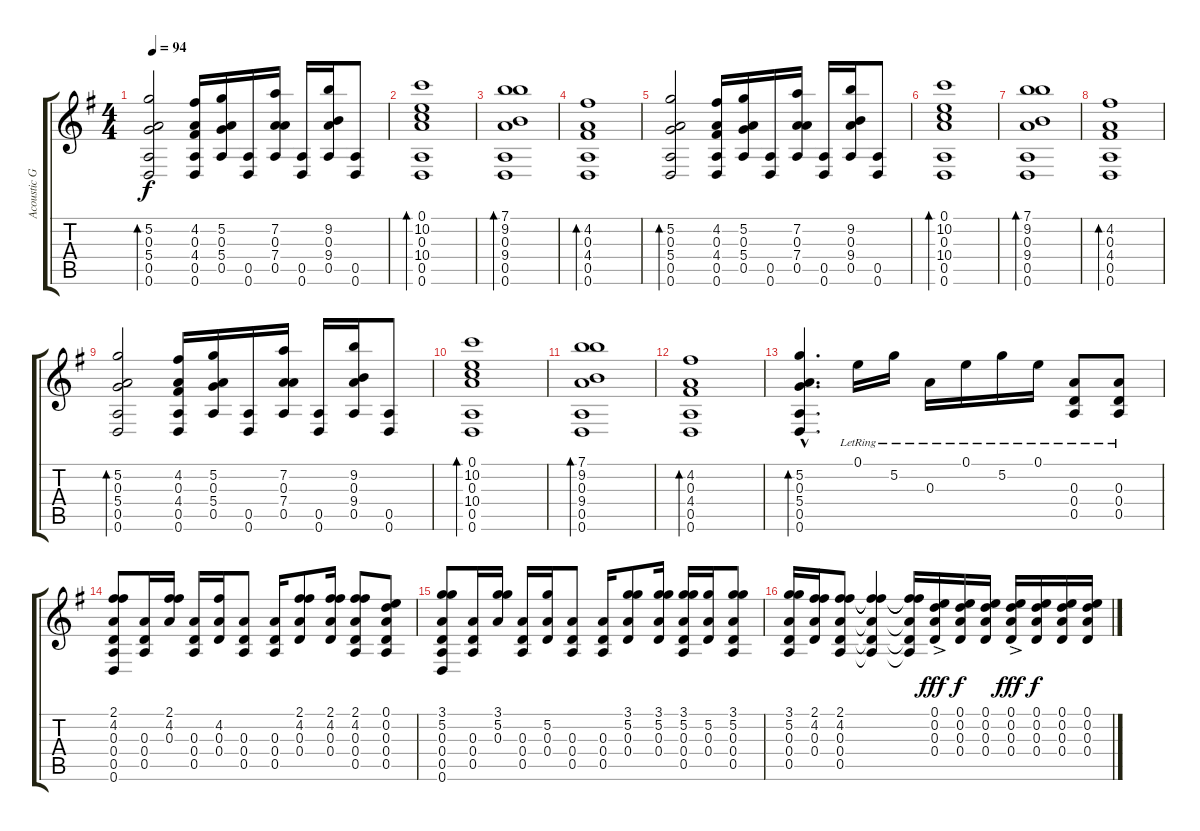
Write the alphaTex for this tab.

\track ("Acoustic Guitar" "Acoustic G") {instrument acousticguitarsteel}
\staff {score tabs}
\tuning (E4 D4 A3 D3 A2 D2) {hide}
\ts (4 4)
\tempo 94
\clef g2
\ks g
(5.2 0.3 5.4 0.5 0.6).2{bd 240 dy f} (4.2 0.3 4.4 0.5 0.6).16 (5.2 0.3 5.4 0.5).16 (0.5 0.6).16 (7.2 0.3 7.4 0.5).16 (0.5 0.6).16 (9.2 0.3 9.4 0.5).16 (0.5 0.6).8 |
(0.1 10.2 0.3 10.4 0.5 0.6).1{bd 240} |
(7.1 9.2 0.3 9.4 0.5 0.6).1{bd 240} |
(4.2 0.3 4.4 0.5 0.6).1{bd 240} |
(5.2 0.3 5.4 0.5 0.6).2{bd 240} (4.2 0.3 4.4 0.5 0.6).16 (5.2 0.3 5.4 0.5).16 (0.5 0.6).16 (7.2 0.3 7.4 0.5).16 (0.5 0.6).16 (9.2 0.3 9.4 0.5).16 (0.5 0.6).8 |
(0.1 10.2 0.3 10.4 0.5 0.6).1{bd 240} |
(7.1 9.2 0.3 9.4 0.5 0.6).1{bd 240} |
(4.2 0.3 4.4 0.5 0.6).1{bd 240} |
(5.2 0.3 5.4 0.5 0.6).2{bd 240} (4.2 0.3 4.4 0.5 0.6).16 (5.2 0.3 5.4 0.5).16 (0.5 0.6).16 (7.2 0.3 7.4 0.5).16 (0.5 0.6).16 (9.2 0.3 9.4 0.5).16 (0.5 0.6).8 |
(0.1 10.2 0.3 10.4 0.5 0.6).1{bd 240} |
(7.1 9.2 0.3 9.4 0.5 0.6).1{bd 240} |
(4.2 0.3 4.4 0.5 0.6).1{bd 240} |
(5.2{hac} 0.3{hac} 5.4{hac} 0.5{hac} 0.6{hac}).4{d bd 240} 0.1{lr}.16 5.2{lr}.16 0.3{lr}.16 0.1{lr}.16 5.2{lr}.16 0.1{lr}.16 (0.3{lr} 0.4{lr} 0.5{lr}).8 (0.3{lr} 0.4{lr} 0.5{lr}).8 |
(2.1 4.2 0.3 0.4 0.5 0.6).8 (0.3 0.4 0.5).16 (2.1 4.2 0.3).16 (0.3 0.4 0.5).16 (4.2 0.3 0.4).16 (0.3 0.4 0.5).8 (0.3 0.4 0.5).16 (2.1 4.2 0.3 0.4).8 (2.1 4.2 0.3 0.4).16 (2.1 4.2 0.3 0.4 0.5).8 (0.1 0.2 0.3 0.4 0.5).8 |
(3.1 5.2 0.3 0.4 0.5 0.6).8 (0.3 0.4 0.5).16 (3.1 5.2 0.3).16 (0.3 0.4 0.5).16 (5.2 0.3 0.4).16 (0.3 0.4 0.5).8 (0.3 0.4 0.5).16 (3.1 5.2 0.3 0.4).8 (3.1 5.2 0.3 0.4).16 (3.1 5.2 0.3 0.4 0.5).16 (5.2 0.3 0.4).16 (3.1 5.2 0.3 0.4 0.5).8 |
(3.1 5.2 0.3 0.4 0.5).16 (2.1 4.2 0.3 0.4).16 (2.1 4.2 0.3 0.4 0.5).8 (2.1{t} 4.2{t} 0.3{t} 0.4{t} 0.5{t}).4 (2.1{t} 4.2{t} 0.3{t} 0.4{t} 0.5{t}).16 (0.1{ac} 0.2{ac} 0.3{ac} 0.4{ac}).16{dy fff} (0.1 0.2 0.3 0.4).16{dy f} (0.1 0.2 0.3 0.4).16 (0.1{ac} 0.2{ac} 0.3{ac} 0.4{ac}).16{dy fff} (0.1 0.2 0.3 0.4).16{dy f} (0.1 0.2 0.3 0.4).16 (0.1 0.2 0.3 0.4).16
